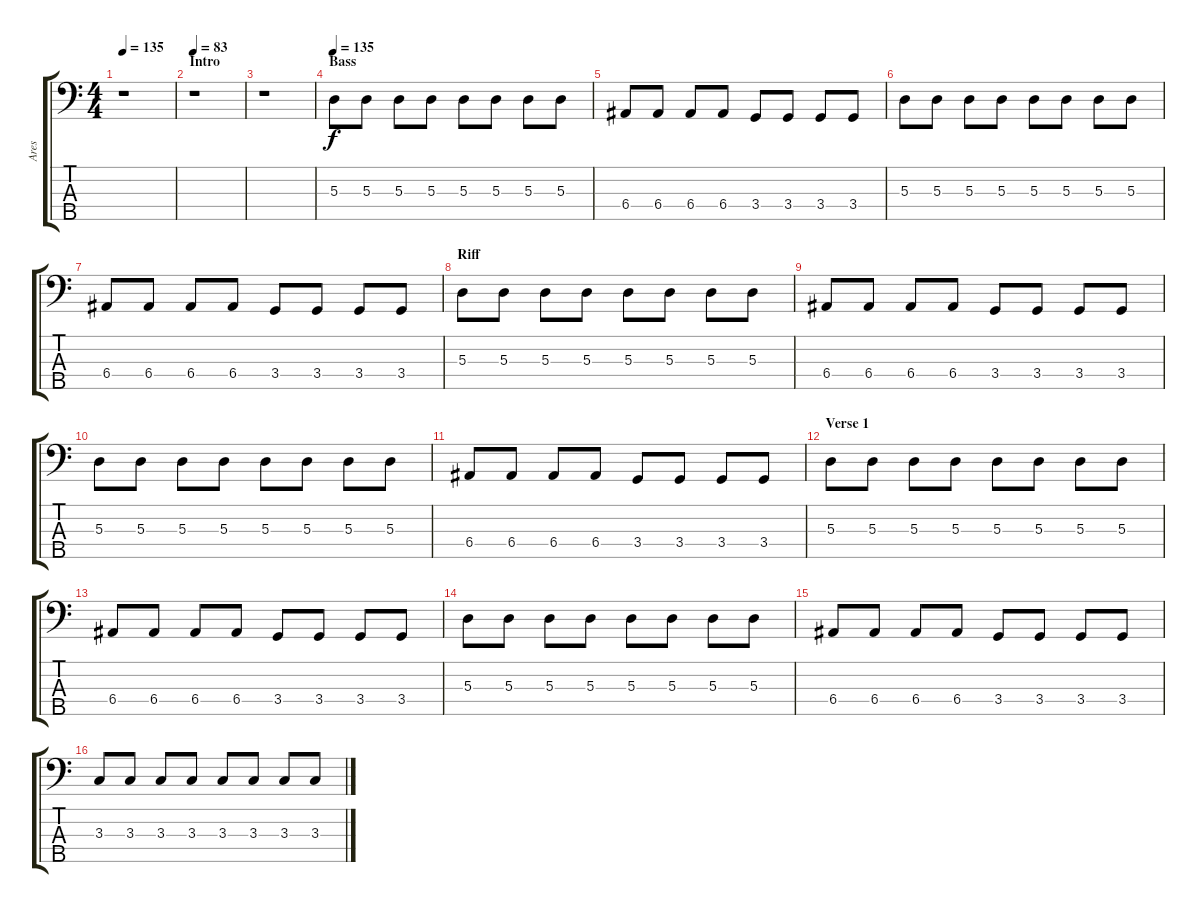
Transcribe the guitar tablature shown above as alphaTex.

\track ("Ares" "Ares") {instrument electricbasspick}
\staff {score tabs}
\tuning (G2 D2 A1 E1 B0) {hide}
\ts (4 4)
\tempo 135
\clef f4
\ks c
r.1{dy f instrument electricbasspick} |
\section ("" "Intro")
\tempo 83
r.1 |
r.1 |
\section ("" "Bass")
\tempo 135
5.3.8 5.3.8 5.3.8 5.3.8 5.3.8 5.3.8 5.3.8 5.3.8 |
6.4.8 6.4.8 6.4.8 6.4.8 3.4.8 3.4.8 3.4.8 3.4.8 |
5.3.8 5.3.8 5.3.8 5.3.8 5.3.8 5.3.8 5.3.8 5.3.8 |
6.4.8 6.4.8 6.4.8 6.4.8 3.4.8 3.4.8 3.4.8 3.4.8 |
\section ("" "Riff")
5.3.8 5.3.8 5.3.8 5.3.8 5.3.8 5.3.8 5.3.8 5.3.8 |
6.4.8 6.4.8 6.4.8 6.4.8 3.4.8 3.4.8 3.4.8 3.4.8 |
5.3.8 5.3.8 5.3.8 5.3.8 5.3.8 5.3.8 5.3.8 5.3.8 |
6.4.8 6.4.8 6.4.8 6.4.8 3.4.8 3.4.8 3.4.8 3.4.8 |
\section ("" "Verse 1")
5.3.8 5.3.8 5.3.8 5.3.8 5.3.8 5.3.8 5.3.8 5.3.8 |
6.4.8 6.4.8 6.4.8 6.4.8 3.4.8 3.4.8 3.4.8 3.4.8 |
5.3.8 5.3.8 5.3.8 5.3.8 5.3.8 5.3.8 5.3.8 5.3.8 |
6.4.8 6.4.8 6.4.8 6.4.8 3.4.8 3.4.8 3.4.8 3.4.8 |
3.3.8 3.3.8 3.3.8 3.3.8 3.3.8 3.3.8 3.3.8 3.3.8
